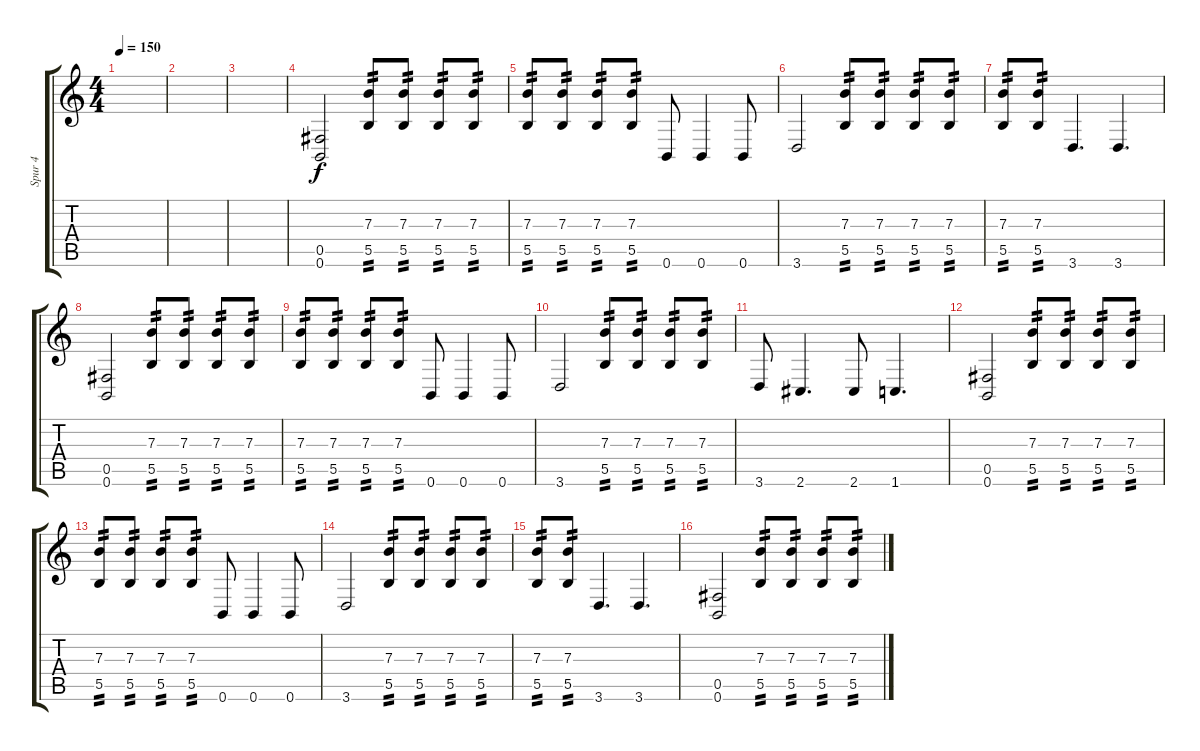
\track ("Spur 4" "Spur 4") {instrument distortionguitar}
\staff {score tabs}
\tuning (Db4 Ab3 E3 B2 Gb2 B1) {hide}
\ts (4 4)
\tempo 150
\clef g2
\ks c
|
|
|
(0.5 0.6).2 (7.3 5.5).8{tp 2} (7.3 5.5).8{tp 2} (7.3 5.5).8{tp 2} (7.3 5.5).8{tp 2} |
(7.3 5.5).8{tp 2} (7.3 5.5).8{tp 2} (7.3 5.5).8{tp 2} (7.3 5.5).8{tp 2} 0.6.8 0.6.4 0.6.8 |
3.6.2 (7.3 5.5).8{tp 2} (7.3 5.5).8{tp 2} (7.3 5.5).8{tp 2} (7.3 5.5).8{tp 2} |
(7.3 5.5).8{tp 2} (7.3 5.5).8{tp 2} 3.6.4{d} 3.6.4{d} |
(0.5 0.6).2 (7.3 5.5).8{tp 2} (7.3 5.5).8{tp 2} (7.3 5.5).8{tp 2} (7.3 5.5).8{tp 2} |
(7.3 5.5).8{tp 2} (7.3 5.5).8{tp 2} (7.3 5.5).8{tp 2} (7.3 5.5).8{tp 2} 0.6.8 0.6.4 0.6.8 |
3.6.2 (7.3 5.5).8{tp 2} (7.3 5.5).8{tp 2} (7.3 5.5).8{tp 2} (7.3 5.5).8{tp 2} |
3.6.8 2.6.4{d} 2.6.8 1.6.4{d} |
(0.5 0.6).2 (7.3 5.5).8{tp 2} (7.3 5.5).8{tp 2} (7.3 5.5).8{tp 2} (7.3 5.5).8{tp 2} |
(7.3 5.5).8{tp 2} (7.3 5.5).8{tp 2} (7.3 5.5).8{tp 2} (7.3 5.5).8{tp 2} 0.6.8 0.6.4 0.6.8 |
3.6.2 (7.3 5.5).8{tp 2} (7.3 5.5).8{tp 2} (7.3 5.5).8{tp 2} (7.3 5.5).8{tp 2} |
(7.3 5.5).8{tp 2} (7.3 5.5).8{tp 2} 3.6.4{d} 3.6.4{d} |
(0.5 0.6).2 (7.3 5.5).8{tp 2} (7.3 5.5).8{tp 2} (7.3 5.5).8{tp 2} (7.3 5.5).8{tp 2}
